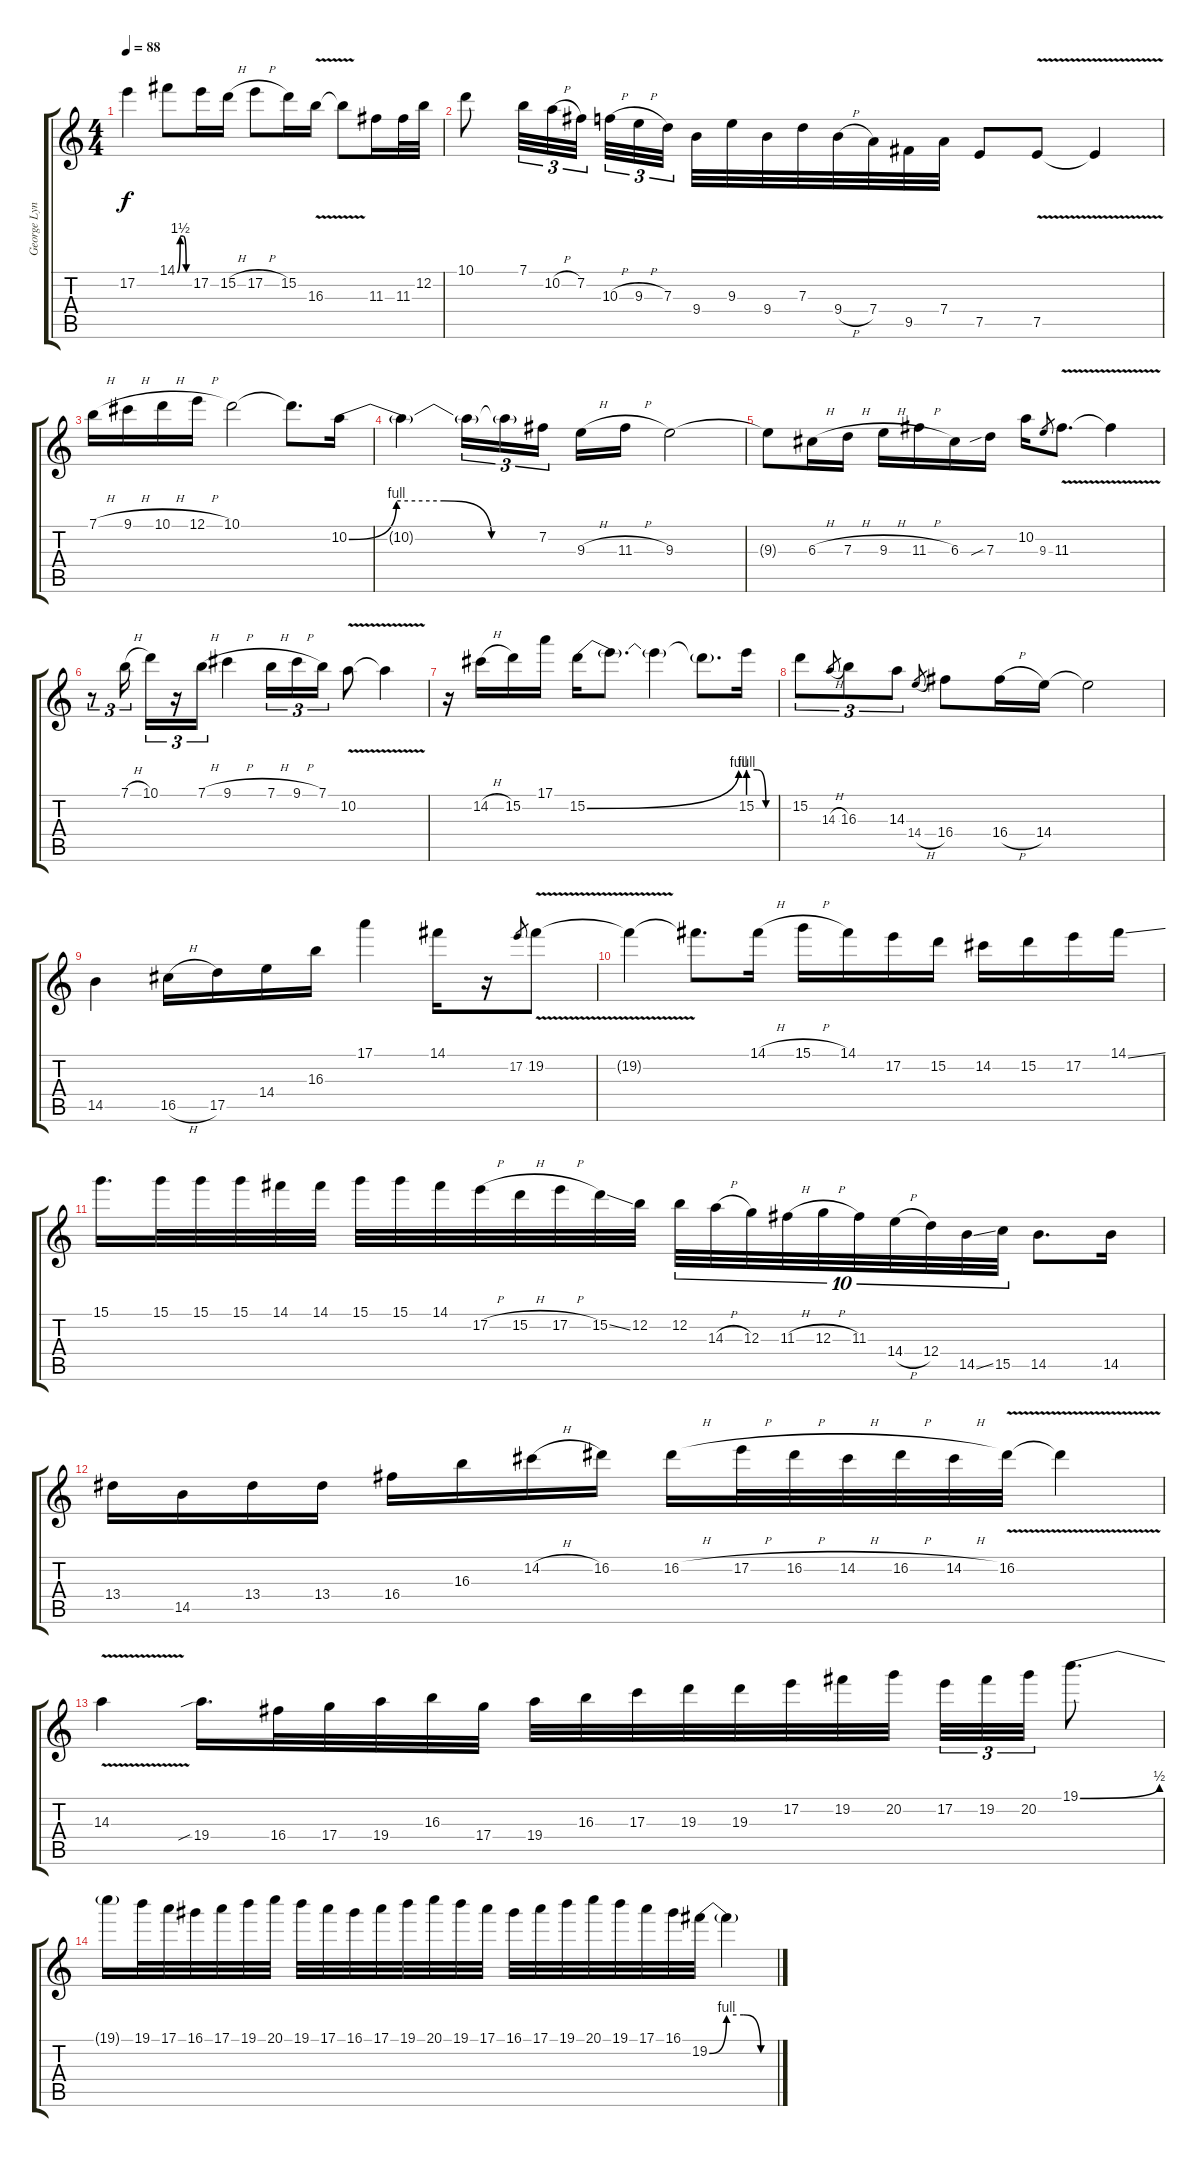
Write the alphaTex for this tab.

\track ("George Lynch" "George Lyn") {instrument distortionguitar}
\staff {score tabs}
\tuning (E4 B3 G3 D3 A2 E2) {hide}
\ts (4 4)
\tempo 88
\clef g2
\ks c
17.2{t}.4{dy f} 14.1{be (custom 0 0 15 6 30 6 45 0 60 0)}.8 17.2.16 15.2{h}.16 17.2{h}.8 15.2.16 16.3{v}.16 16.3{t}.8 11.3.16 11.3.32 12.2.32 |
10.1.8 7.1.32{tu (3 2)} 10.2{h}.32{tu (3 2)} 7.2.32{tu (3 2)} 10.3{h}.32{tu (3 2)} 9.3{h}.32{tu (3 2)} 7.3.32{tu (3 2)} 9.4.32 9.3.32 9.4.32 7.3.32 9.4{h}.32 7.4.32 9.5.32 7.4.32 7.5.8 7.5{v}.8 7.5{t}.4 |
7.1{h}.16 9.1{h}.16 10.1{h}.16 12.1{h}.16 10.1.2 10.1{t}.8{d} 10.2{be (custom 0 0 15 4 30 4 45 0 60 0)}.16 |
10.2{t}.4 10.2{t}.16{tu (3 2)} 10.2{t}.16{tu (3 2)} 7.2.16{tu (3 2)} 9.3{h}.16 11.3{h}.16 9.3.2 |
9.3{t}.8 6.3{h}.16 7.3{h}.16 9.3{h}.16 11.3{h}.16 6.3.16 7.3{sib}.16 10.2.16 9.3.8{gr} 11.3{v}.8{d} 11.3{t}.4 |
r.8{tu (3 2)} 7.1{h}.16{tu (3 2)} 10.1.16{tu (3 2)} r.16{tu (3 2)} 7.1{h}.16{tu (3 2)} 9.1{h}.4 7.1{h}.16{tu (3 2)} 9.1{h}.16{tu (3 2)} 7.1.16{tu (3 2)} 10.2{v}.8 10.2{t}.4 |
r.16 14.2{h}.16 15.2.16 17.1.16 15.2{be (bend 0 0 60 4)}.16 15.2{t}.8{d} 15.2{t}.4 15.2{t}.8{d} 15.2{be (custom 0 4 20 4 40 0 60 0)}.16 |
15.2.8{tu (3 2)} 14.3{h}.8{gr} 16.3.8{tu (3 2)} 14.3.8{tu (3 2)} 14.4{h}.8{gr} 16.4.8 16.4{h}.16 14.4.16 14.4{t}.2 |
14.5.4 16.5{h}.16 17.5.16 14.4.16 16.3.16 17.1.4 14.1.16 r.16 17.2.8{gr} 19.2{v}.8 |
19.2{t}.4 19.2{t}.8{d} 14.1{h}.16 15.1{h}.16 14.1.16 17.2.16 15.2.16 14.2.16 15.2.16 17.2.16 14.1{ss}.16 |
15.1.16{d} 15.1.32 15.1.32 15.1.32 14.1.32 14.1.32 15.1.32 15.1.32 14.1.32 17.2{h}.32 15.2{h}.32 17.2{h}.32 15.2{ss}.32 12.2.32 12.2.32{tu (10 8)} 14.3{h}.32{tu (10 8)} 12.3.32{tu (10 8)} 11.3{h}.32{tu (10 8)} 12.3{h}.32{tu (10 8)} 11.3.32{tu (10 8)} 14.4{h}.32{tu (10 8)} 12.4.32{tu (10 8)} 14.5{ss}.32{tu (10 8)} 15.5.32{tu (10 8)} 14.5.8{d} 14.5.16 |
13.4.16 14.5.16 13.4.16 13.4.16 16.4.16 16.3.16 14.2{h}.16 16.2.16 16.2{h}.16 17.2{h}.32 16.2{h}.32 14.2{h}.32 16.2{h}.32 14.2{h}.32 16.2{v}.32 16.2{t}.4 |
14.3{v}.4 19.4{sib}.16{d} 16.4.32 17.4.32 19.4.32 16.3.32 17.4.32 19.4.32 16.3.32 17.3.32 19.3.32 19.3.32 17.2.32 19.2.32 20.2.32 17.2.32{tu (3 2)} 19.2.32{tu (3 2)} 20.2.32{tu (3 2)} 19.1{be (bend 0 0 60 2)}.8{d} |
19.1{t}.16 19.1.32 17.1.32 16.1.32 17.1.32 19.1.32 20.1.32 19.1.32 17.1.32 16.1.32 17.1.32 19.1.32 20.1.32 19.1.32 17.1.32 16.1.32 17.1.32 19.1.32 20.1.32 19.1.32 17.1.32 16.1.32 19.2{be (custom 0 0 15 4 30 4 45 0 60 0)}.32 19.2{t}.4
